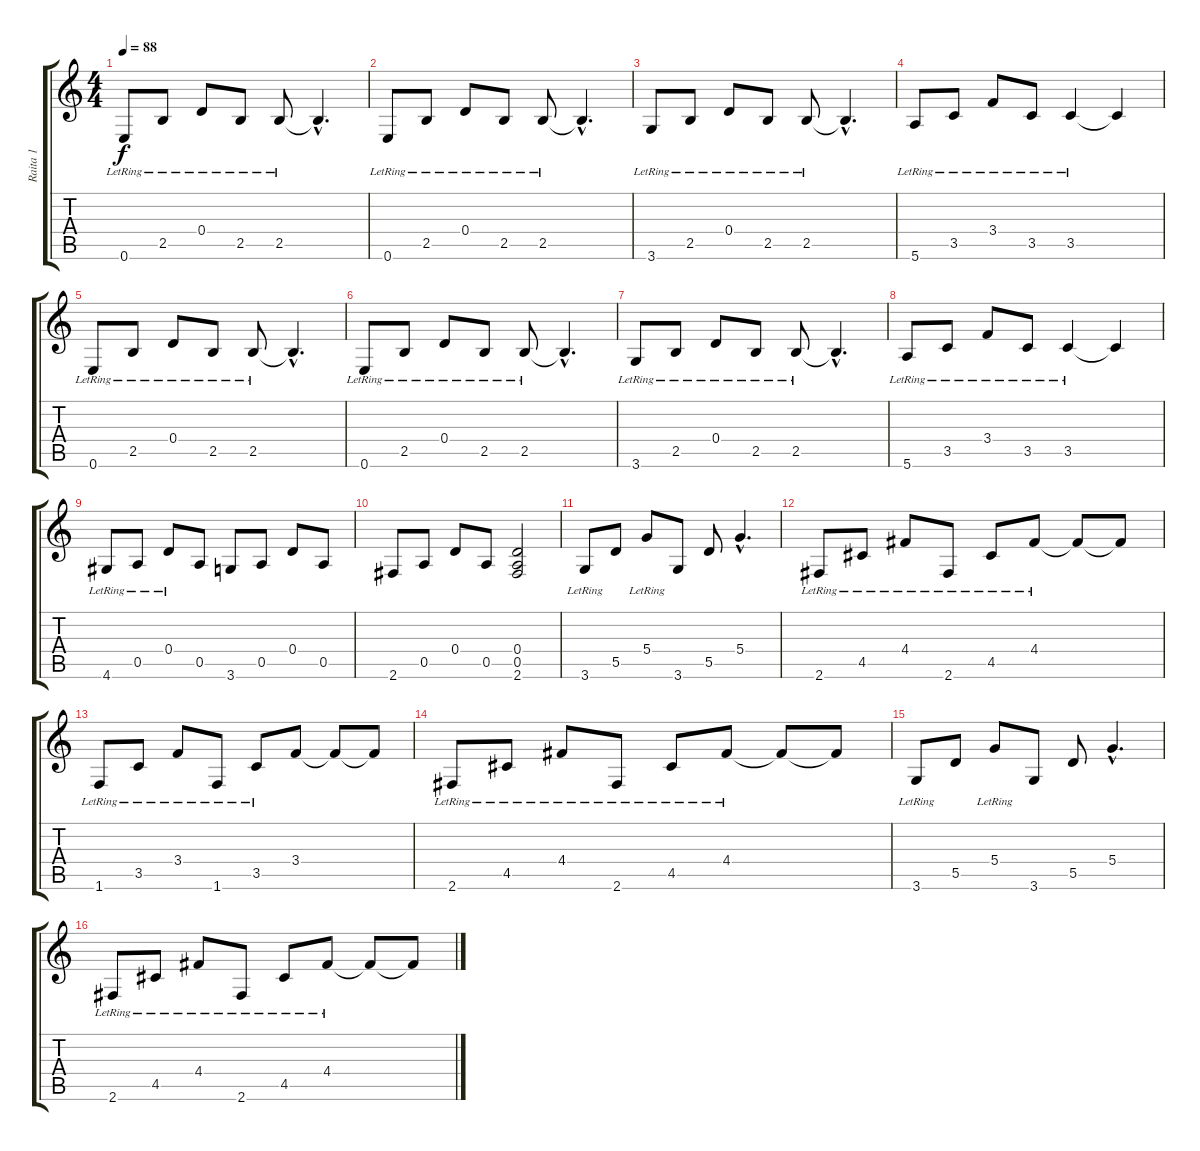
\track ("Raita 1" "Raita 1") {instrument acousticguitarnylon}
\staff {score tabs}
\tuning (F4 C4 G3 D3 A2 E2) {hide}
\ts (4 4)
\tempo 88
\clef g2
\ks c
0.6{lr}.8{dy f instrument acousticguitarnylon} 2.5{lr}.8 0.4{lr}.8 2.5{lr}.8 2.5{lr}.8 2.5{hac t}.4{d} |
0.6{lr}.8 2.5{lr}.8 0.4{lr}.8 2.5{lr}.8 2.5{lr}.8 2.5{hac t}.4{d} |
3.6{lr}.8 2.5{lr}.8 0.4{lr}.8 2.5{lr}.8 2.5{lr}.8 2.5{hac t}.4{d} |
5.6{lr}.8 3.5{lr}.8 3.4{lr}.8 3.5{lr}.8 3.5{lr}.4 3.5{t}.4 |
0.6{lr}.8 2.5{lr}.8 0.4{lr}.8 2.5{lr}.8 2.5{lr}.8 2.5{hac t}.4{d} |
0.6{lr}.8 2.5{lr}.8 0.4{lr}.8 2.5{lr}.8 2.5{lr}.8 2.5{hac t}.4{d} |
3.6{lr}.8 2.5{lr}.8 0.4{lr}.8 2.5{lr}.8 2.5{lr}.8 2.5{hac t}.4{d} |
5.6{lr}.8 3.5{lr}.8 3.4{lr}.8 3.5{lr}.8 3.5{lr}.4 3.5{t}.4 |
4.6{lr}.8 0.5{lr}.8 0.4{lr}.8 0.5.8 3.6.8 0.5.8 0.4.8 0.5.8 |
2.6.8 0.5.8 0.4.8 0.5.8 (0.4 0.5 2.6).2 |
3.6{lr}.8 5.5.8 5.4{lr}.8 3.6.8 5.5.8 5.4{hac}.4{d} |
2.6{lr}.8 4.5{lr}.8 4.4{lr}.8 2.6{lr}.8 4.5{lr}.8 4.4{lr}.8 4.4{t}.8 4.4{t}.8 |
1.6{lr}.8 3.5{lr}.8 3.4{lr}.8 1.6{lr}.8 3.5{lr}.8 3.4.8 3.4{t}.8 3.4{t}.8 |
2.6{lr}.8 4.5{lr}.8 4.4{lr}.8 2.6{lr}.8 4.5{lr}.8 4.4{lr}.8 4.4{t}.8 4.4{t}.8 |
3.6{lr}.8 5.5.8 5.4{lr}.8 3.6.8 5.5.8 5.4{hac}.4{d} |
2.6{lr}.8 4.5{lr}.8 4.4{lr}.8 2.6{lr}.8 4.5{lr}.8 4.4{lr}.8 4.4{t}.8 4.4{t}.8
